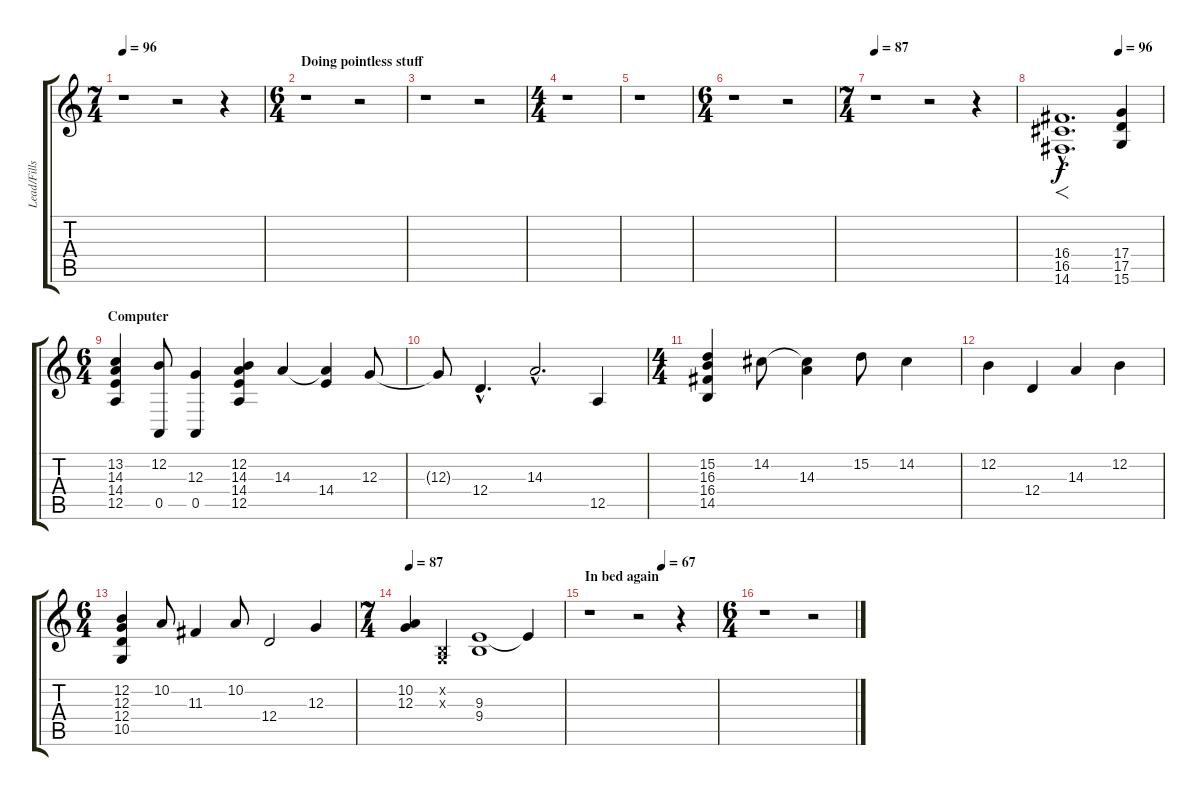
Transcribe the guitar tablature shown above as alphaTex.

\track ("Lead/Fills" "Lead/Fills") {instrument lead1square}
\staff {score tabs}
\tuning (E4 B3 G3 D3 A2 E2) {hide}
\ts (7 4)
\tempo 96
\clef g2
\ks c
r.1{dy f} r.2 r.4 |
\ts (6 4)
\section ("" "Doing pointless stuff")
r.1 r.2 |
r.1 r.2 |
\ts (4 4)
r.1 |
r.1 |
\ts (6 4)
r.1 r.2 |
\ts (7 4)
\tempo 87
r.1 r.2 r.4 |
\tempo (96 0.5714285714285714)
(16.4{hac} 16.5{hac} 14.6{hac}).1{f d} (17.4 17.5 15.6).4 |
\ts (6 4)
\section ("" "Computer")
(13.2 14.3 14.4 12.5).4 (12.2 0.5).8 (12.3 0.5).4 (12.2 14.3 14.4 12.5).4 14.3.4 (14.3{t} 14.4).4 12.3.8 |
12.3{t}.8 12.4{hac}.4{d} 14.3{hac}.2{d} 12.5.4 |
\ts (4 4)
(15.2 16.3 16.4 14.5).4 14.2.8 (14.2{t} 14.3).4 15.2.8 14.2.4 |
12.2.4 12.4.4 14.3.4 12.2.4 |
\ts (6 4)
(12.2 12.3 12.4 10.5).4 10.2.8 11.3.4 10.2.8 12.4.2 12.3.4 |
\ts (7 4)
\tempo 87
(10.2 12.3).4 (0.2{x} 0.3{x}).4 (9.3 9.4).1 9.3{t}.4 |
\section ("" "In bed again")
\tempo (67 0.5714285714285714)
r.1 r.2 r.4 |
\ts (6 4)
r.1 r.2
